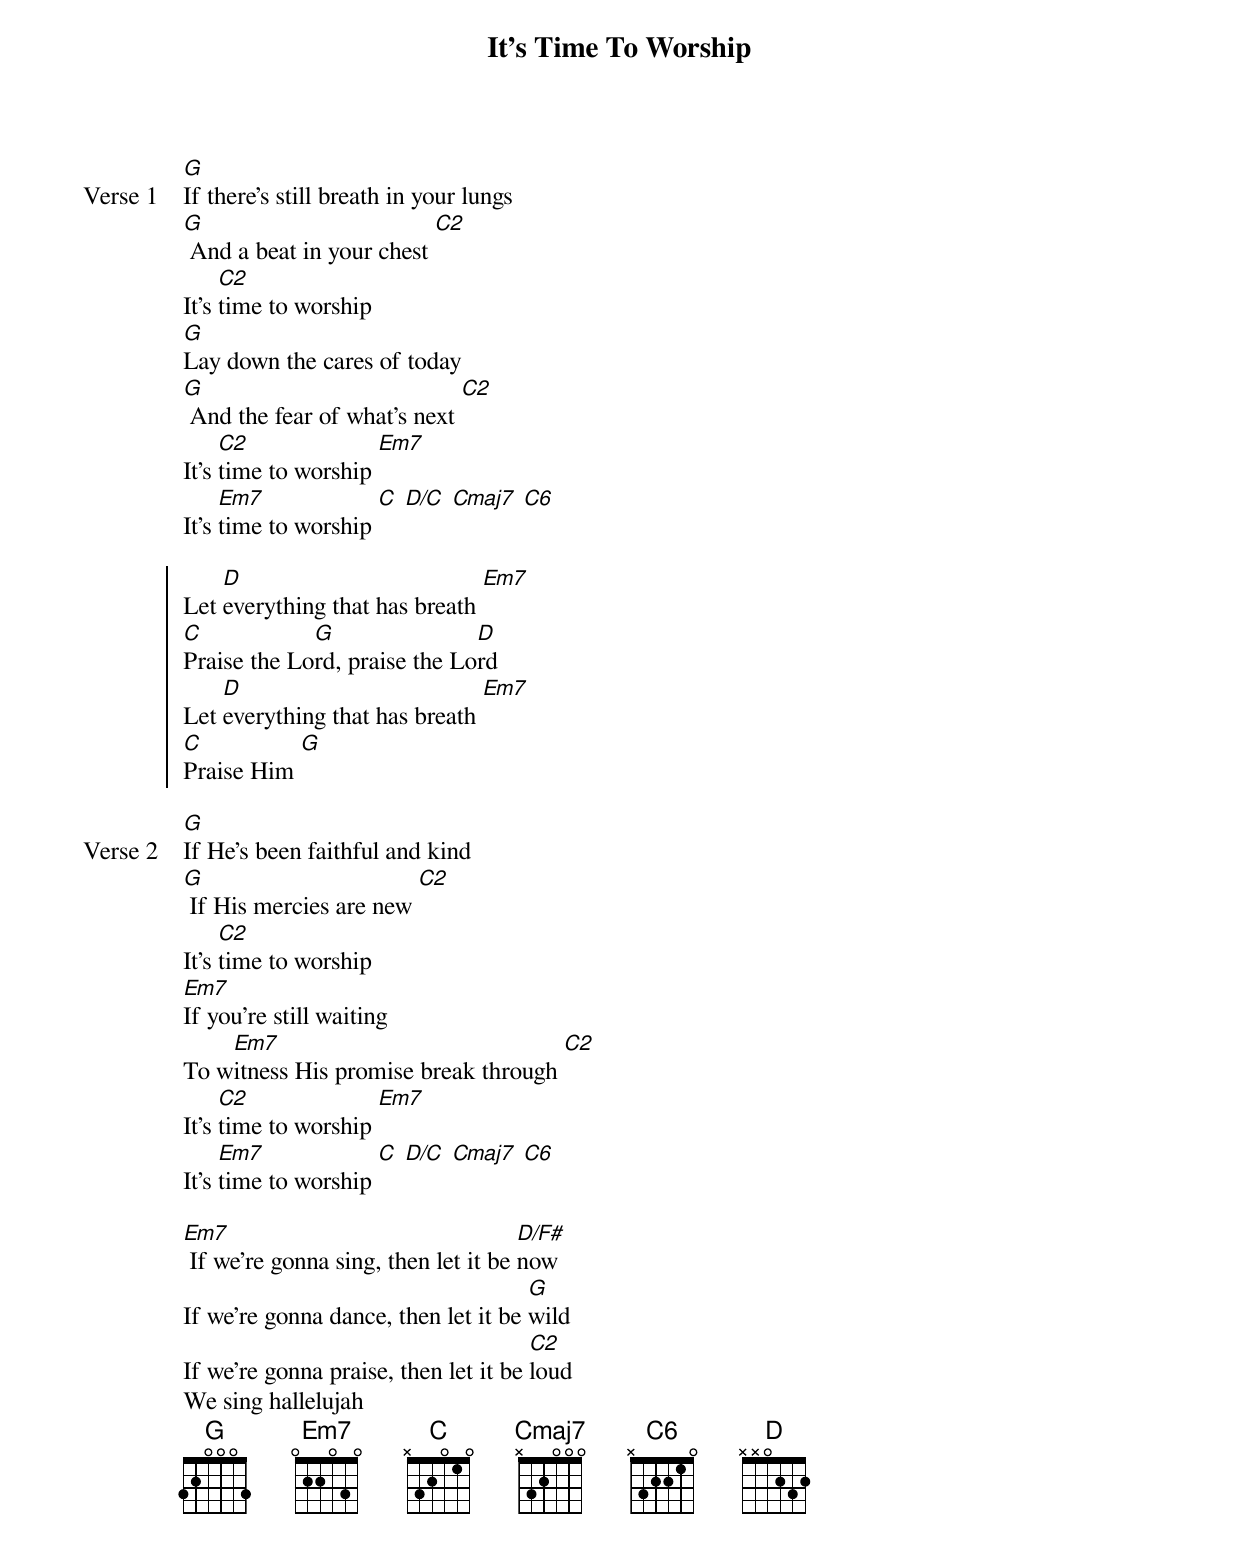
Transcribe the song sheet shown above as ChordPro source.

{title: It's Time To Worship}
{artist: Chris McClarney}
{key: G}
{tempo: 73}

{start_of_verse: Verse 1}
[G]If there's still breath in your lungs
[G] And a beat in your chest [C2]
It's [C2]time to worship
[G]Lay down the cares of today
[G] And the fear of what's next [C2]
It's [C2]time to worship [Em7]
It's [Em7]time to worship [C] [D/C] [Cmaj7] [C6]
{end_of_verse}

{start_of_chorus}
Let [D]everything that has breath [Em7]
[C]Praise the Lo[G]rd, praise the Lo[D]rd
Let [D]everything that has breath [Em7]
[C]Praise Him [G]
{end_of_chorus}

{start_of_verse: Verse 2}
[G]If He's been faithful and kind
[G] If His mercies are new [C2]
It's [C2]time to worship
[Em7]If you're still waiting
To w[Em7]itness His promise break through [C2]
It's [C2]time to worship [Em7]
It's [Em7]time to worship [C] [D/C] [Cmaj7] [C6]
{end_of_verse}

{start_of_bridge}
[Em7] If we're gonna sing, then let it be [D/F#]now
If we're gonna dance, then let it be [G]wild
If we're gonna praise, then let it be [C2]loud
We sing hallelujah
{end_of_bridge}
